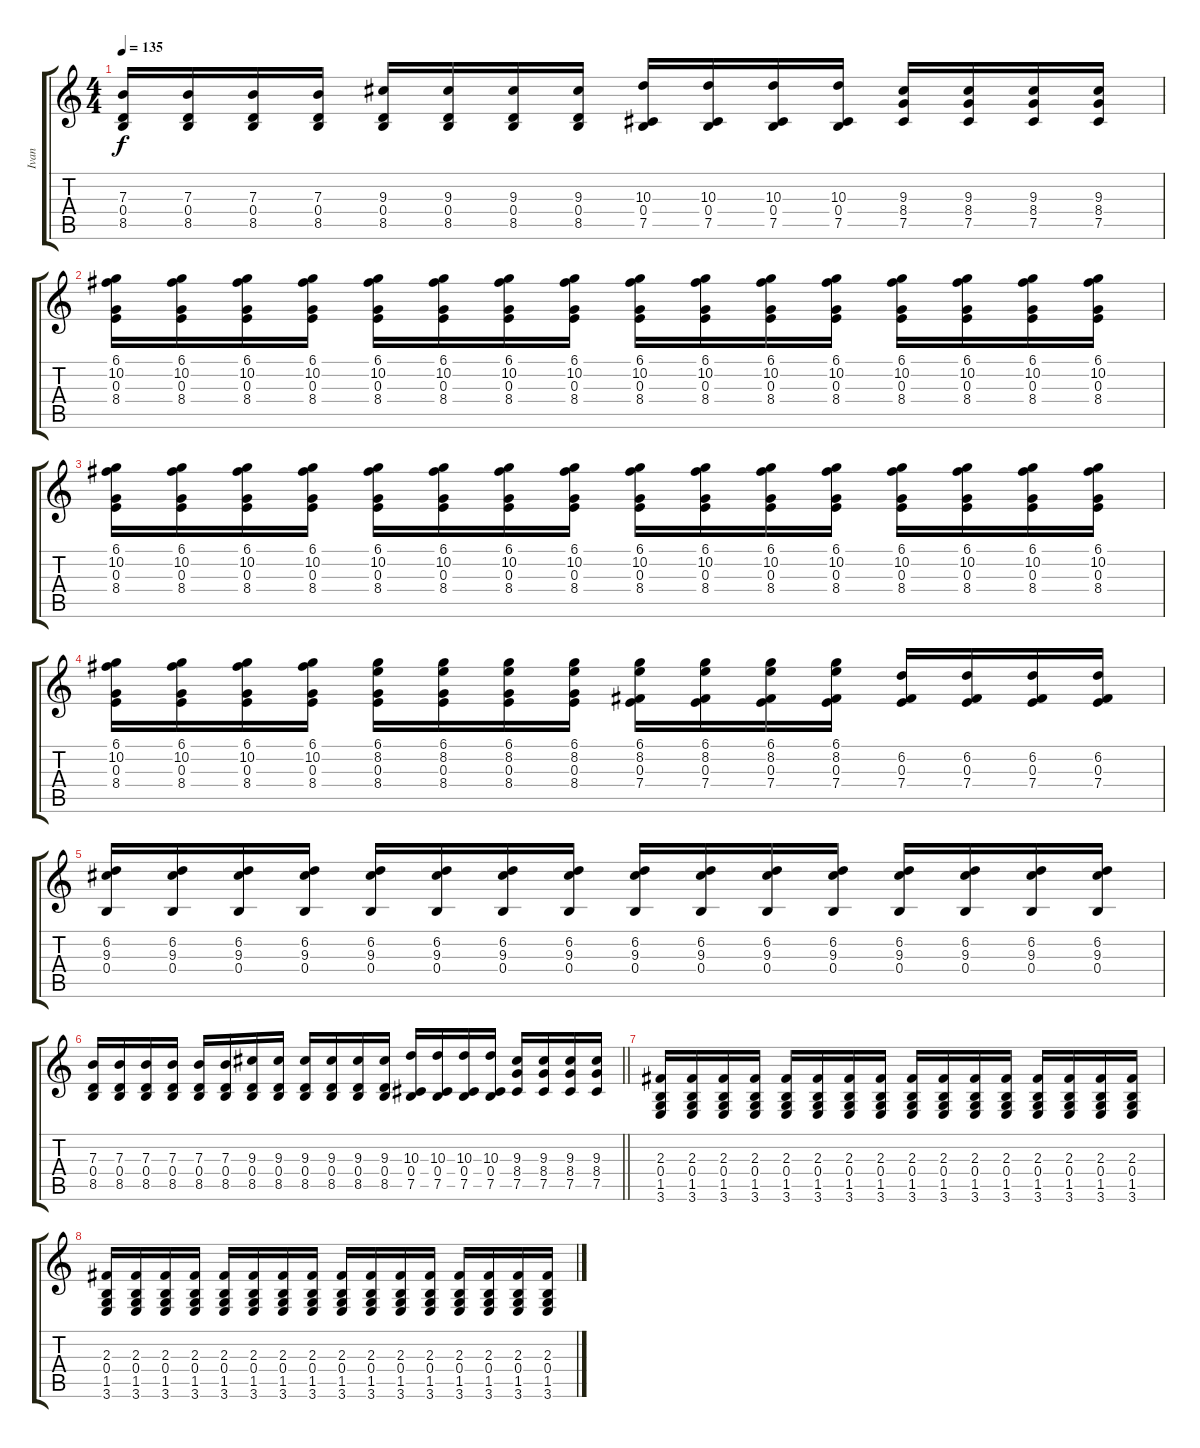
\track ("Ivan" "Ivan") {instrument distortionguitar}
\staff {score tabs}
\tuning (Db4 Ab3 E3 B2 Gb2 Db2) {hide}
\ts (4 4)
\tempo 135
\clef g2
\ks c
(7.3 0.4 8.5).16{dy f} (7.3 0.4 8.5).16 (7.3 0.4 8.5).16 (7.3 0.4 8.5).16 (9.3 0.4 8.5).16 (9.3 0.4 8.5).16 (9.3 0.4 8.5).16 (9.3 0.4 8.5).16 (10.3 0.4 7.5).16 (10.3 0.4 7.5).16 (10.3 0.4 7.5).16 (10.3 0.4 7.5).16 (9.3 8.4 7.5).16 (9.3 8.4 7.5).16 (9.3 8.4 7.5).16 (9.3 8.4 7.5).16 |
(6.1 10.2 0.3 8.4).16 (6.1 10.2 0.3 8.4).16 (6.1 10.2 0.3 8.4).16 (6.1 10.2 0.3 8.4).16 (6.1 10.2 0.3 8.4).16 (6.1 10.2 0.3 8.4).16 (6.1 10.2 0.3 8.4).16 (6.1 10.2 0.3 8.4).16 (6.1 10.2 0.3 8.4).16 (6.1 10.2 0.3 8.4).16 (6.1 10.2 0.3 8.4).16 (6.1 10.2 0.3 8.4).16 (6.1 10.2 0.3 8.4).16 (6.1 10.2 0.3 8.4).16 (6.1 10.2 0.3 8.4).16 (6.1 10.2 0.3 8.4).16 |
(6.1 10.2 0.3 8.4).16 (6.1 10.2 0.3 8.4).16 (6.1 10.2 0.3 8.4).16 (6.1 10.2 0.3 8.4).16 (6.1 10.2 0.3 8.4).16 (6.1 10.2 0.3 8.4).16 (6.1 10.2 0.3 8.4).16 (6.1 10.2 0.3 8.4).16 (6.1 10.2 0.3 8.4).16 (6.1 10.2 0.3 8.4).16 (6.1 10.2 0.3 8.4).16 (6.1 10.2 0.3 8.4).16 (6.1 10.2 0.3 8.4).16 (6.1 10.2 0.3 8.4).16 (6.1 10.2 0.3 8.4).16 (6.1 10.2 0.3 8.4).16 |
(6.1 10.2 0.3 8.4).16 (6.1 10.2 0.3 8.4).16 (6.1 10.2 0.3 8.4).16 (6.1 10.2 0.3 8.4).16 (6.1 8.2 0.3 8.4).16 (6.1 8.2 0.3 8.4).16 (6.1 8.2 0.3 8.4).16 (6.1 8.2 0.3 8.4).16 (6.1 8.2 0.3 7.4).16 (6.1 8.2 0.3 7.4).16 (6.1 8.2 0.3 7.4).16 (6.1 8.2 0.3 7.4).16 (6.2 0.3 7.4).16 (6.2 0.3 7.4).16 (6.2 0.3 7.4).16 (6.2 0.3 7.4).16 |
(6.2 9.3 0.4).16 (6.2 9.3 0.4).16 (6.2 9.3 0.4).16 (6.2 9.3 0.4).16 (6.2 9.3 0.4).16 (6.2 9.3 0.4).16 (6.2 9.3 0.4).16 (6.2 9.3 0.4).16 (6.2 9.3 0.4).16 (6.2 9.3 0.4).16 (6.2 9.3 0.4).16 (6.2 9.3 0.4).16 (6.2 9.3 0.4).16 (6.2 9.3 0.4).16 (6.2 9.3 0.4).16 (6.2 9.3 0.4).16 |
\barLineRight lightlight
(7.3 0.4 8.5).16 (7.3 0.4 8.5).16 (7.3 0.4 8.5).16 (7.3 0.4 8.5).16 (7.3 0.4 8.5).16 (7.3 0.4 8.5).16 (9.3 0.4 8.5).16 (9.3 0.4 8.5).16 (9.3 0.4 8.5).16 (9.3 0.4 8.5).16 (9.3 0.4 8.5).16 (9.3 0.4 8.5).16 (10.3 0.4 7.5).16 (10.3 0.4 7.5).16 (10.3 0.4 7.5).16 (10.3 0.4 7.5).16 (9.3 8.4 7.5).16 (9.3 8.4 7.5).16 (9.3 8.4 7.5).16 (9.3 8.4 7.5).16 |
(2.3 0.4 1.5 3.6).16 (2.3 0.4 1.5 3.6).16 (2.3 0.4 1.5 3.6).16 (2.3 0.4 1.5 3.6).16 (2.3 0.4 1.5 3.6).16 (2.3 0.4 1.5 3.6).16 (2.3 0.4 1.5 3.6).16 (2.3 0.4 1.5 3.6).16 (2.3 0.4 1.5 3.6).16 (2.3 0.4 1.5 3.6).16 (2.3 0.4 1.5 3.6).16 (2.3 0.4 1.5 3.6).16 (2.3 0.4 1.5 3.6).16 (2.3 0.4 1.5 3.6).16 (2.3 0.4 1.5 3.6).16 (2.3 0.4 1.5 3.6).16 |
(2.3 0.4 1.5 3.6).16 (2.3 0.4 1.5 3.6).16 (2.3 0.4 1.5 3.6).16 (2.3 0.4 1.5 3.6).16 (2.3 0.4 1.5 3.6).16 (2.3 0.4 1.5 3.6).16 (2.3 0.4 1.5 3.6).16 (2.3 0.4 1.5 3.6).16 (2.3 0.4 1.5 3.6).16 (2.3 0.4 1.5 3.6).16 (2.3 0.4 1.5 3.6).16 (2.3 0.4 1.5 3.6).16 (2.3 0.4 1.5 3.6).16 (2.3 0.4 1.5 3.6).16 (2.3 0.4 1.5 3.6).16 (2.3 0.4 1.5 3.6).16
